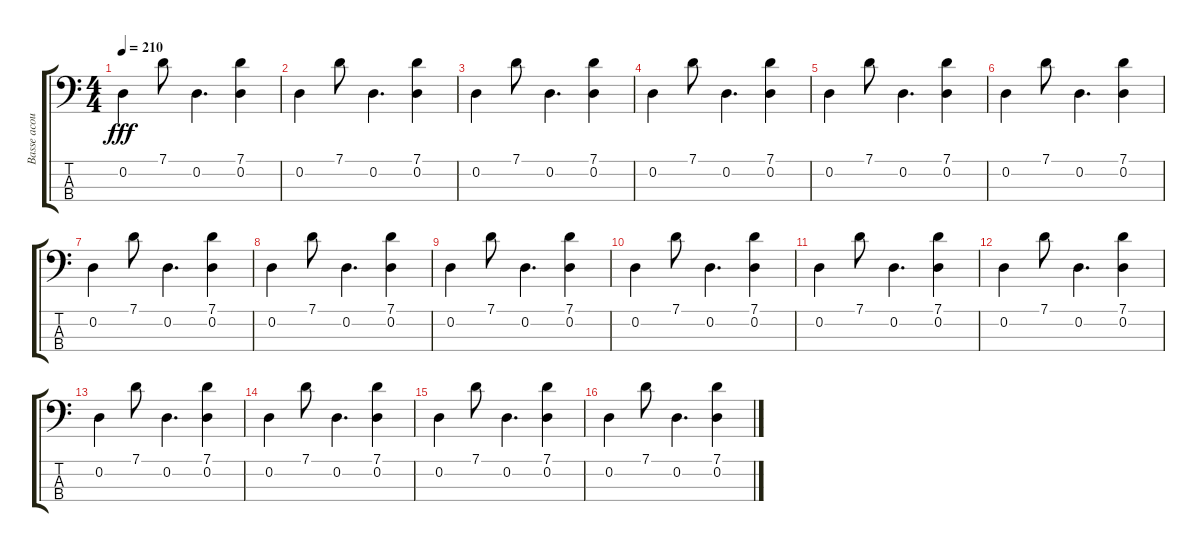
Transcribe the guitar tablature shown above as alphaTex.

\track ("Basse acoustique" "Basse acou") {instrument acousticbass}
\staff {score tabs}
\tuning (G2 D2 A1 E1) {hide}
\ts (4 4)
\tempo 210
\clef f4
\ks c
0.2.4{dy fff} 7.1.8 0.2.4{d} (7.1 0.2).4 |
0.2.4 7.1.8 0.2.4{d} (7.1 0.2).4 |
0.2.4 7.1.8 0.2.4{d} (7.1 0.2).4 |
0.2.4 7.1.8 0.2.4{d} (7.1 0.2).4 |
0.2.4 7.1.8 0.2.4{d} (7.1 0.2).4 |
0.2.4 7.1.8 0.2.4{d} (7.1 0.2).4 |
0.2.4 7.1.8 0.2.4{d} (7.1 0.2).4 |
0.2.4 7.1.8 0.2.4{d} (7.1 0.2).4 |
0.2.4 7.1.8 0.2.4{d} (7.1 0.2).4 |
0.2.4 7.1.8 0.2.4{d} (7.1 0.2).4 |
0.2.4 7.1.8 0.2.4{d} (7.1 0.2).4 |
0.2.4 7.1.8 0.2.4{d} (7.1 0.2).4 |
0.2.4 7.1.8 0.2.4{d} (7.1 0.2).4 |
0.2.4 7.1.8 0.2.4{d} (7.1 0.2).4 |
0.2.4 7.1.8 0.2.4{d} (7.1 0.2).4 |
0.2.4 7.1.8 0.2.4{d} (7.1 0.2).4
